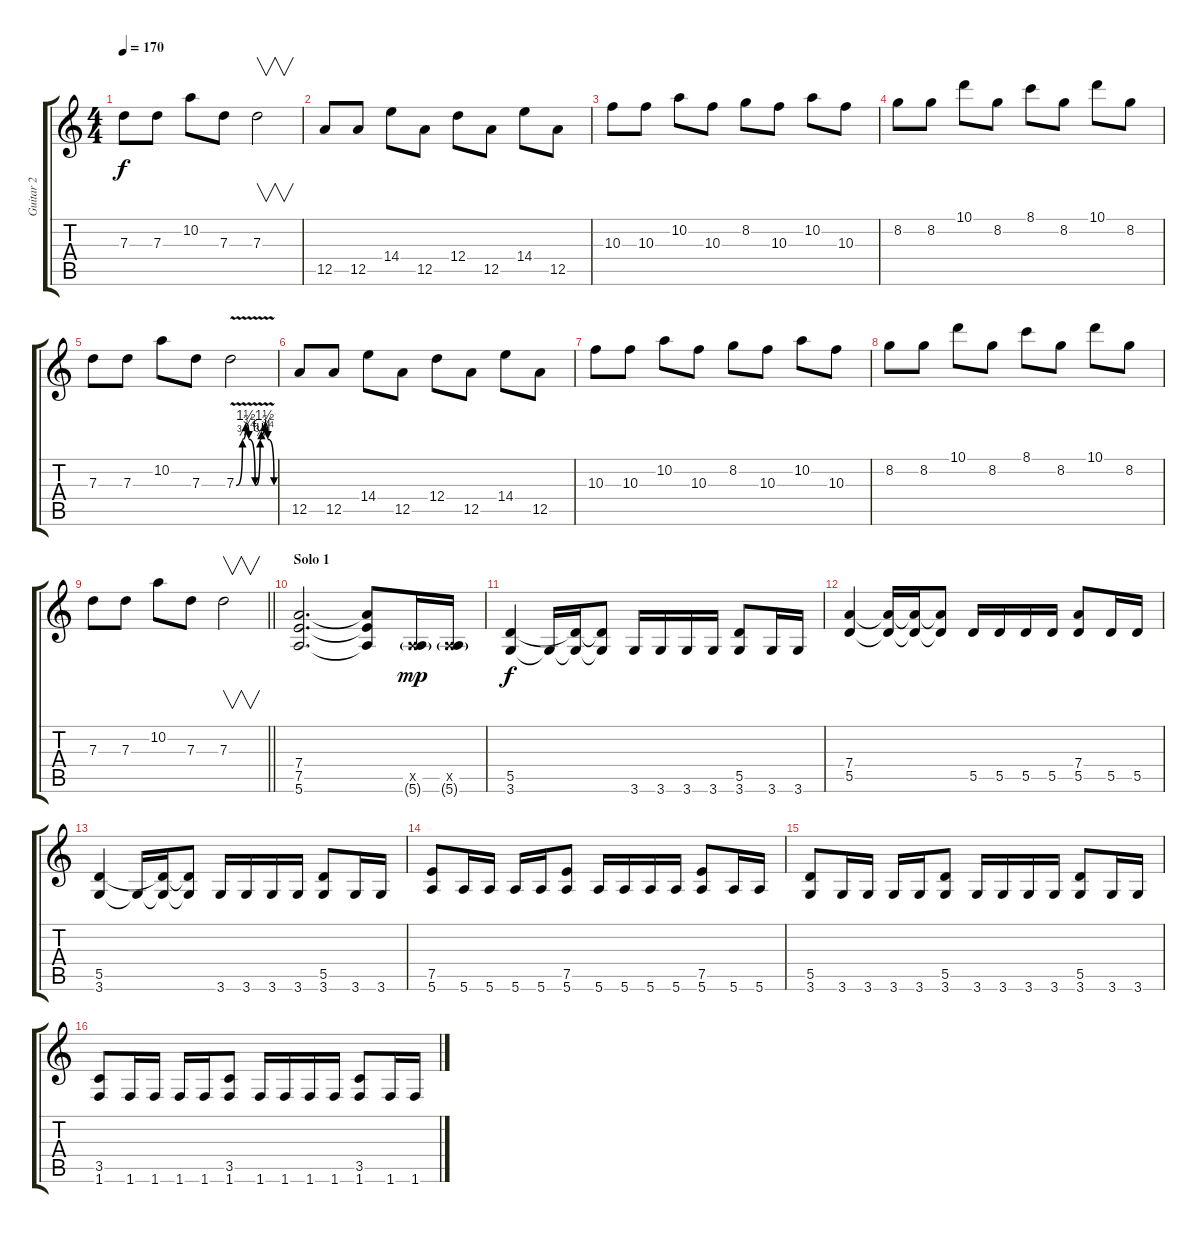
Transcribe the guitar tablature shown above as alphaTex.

\track ("Guitar 2" "Guitar 2") {instrument distortionguitar}
\staff {score tabs}
\tuning (E4 B3 G3 D3 A2 E2) {hide}
\ts (4 4)
\tempo 170
\clef g2
\ks c
7.3.8{dy f} 7.3.8 10.2.8 7.3.8 7.3.2{v instrument guitarharmonics} |
12.5.8{instrument distortionguitar} 12.5.8 14.4.8 12.5.8 12.4.8 12.5.8 14.4.8 12.5.8 |
10.3.8 10.3.8 10.2.8 10.3.8 8.2.8 10.3.8 10.2.8 10.3.8 |
8.2.8 8.2.8 10.1.8 8.2.8 8.1.8 8.2.8 10.1.8 8.2.8 |
7.3.8 7.3.8 10.2.8 7.3.8 7.3{be (custom 0 0 10 3 15 6 20 3 30 0 38 3 40 4 45 6 50 3 60 0) v}.2{instrument guitarharmonics} |
12.5.8{instrument distortionguitar} 12.5.8 14.4.8 12.5.8 12.4.8 12.5.8 14.4.8 12.5.8 |
10.3.8 10.3.8 10.2.8 10.3.8 8.2.8 10.3.8 10.2.8 10.3.8 |
8.2.8 8.2.8 10.1.8 8.2.8 8.1.8 8.2.8 10.1.8 8.2.8 |
\barLineRight lightlight
7.3.8 7.3.8 10.2.8 7.3.8 7.3.2{v instrument guitarharmonics} |
\section ("" "Solo 1")
(7.4 7.5 5.6).2{d instrument distortionguitar} (7.4{t} 7.5{t} 5.6{t}).8 (0.5{x} 5.6{g}).16{dy mp} (0.5{x} 5.6{g}).16 |
(5.5 3.6).4{dy f} 3.6{t}.16 (5.5{t} 3.6{t}).16 (5.5{t} 3.6{t}).8 3.6.16 3.6.16 3.6.16 3.6.16 (5.5 3.6).8 3.6.16 3.6.16 |
(7.4 5.5).4 (7.4{t} 5.5{t}).16 (7.4{t} 5.5{t}).16 (7.4{t} 5.5{t}).8 5.5.16 5.5.16 5.5.16 5.5.16 (7.4 5.5).8 5.5.16 5.5.16 |
(5.5 3.6).4 3.6{t}.16 (5.5{t} 3.6{t}).16 (5.5{t} 3.6{t}).8 3.6.16 3.6.16 3.6.16 3.6.16 (5.5 3.6).8 3.6.16 3.6.16 |
(7.5 5.6).8 5.6.16 5.6.16 5.6.16 5.6.16 (7.5 5.6).8 5.6.16 5.6.16 5.6.16 5.6.16 (7.5 5.6).8 5.6.16 5.6.16 |
(5.5 3.6).8 3.6.16 3.6.16 3.6.16 3.6.16 (5.5 3.6).8 3.6.16 3.6.16 3.6.16 3.6.16 (5.5 3.6).8 3.6.16 3.6.16 |
(3.5 1.6).8 1.6.16 1.6.16 1.6.16 1.6.16 (3.5 1.6).8 1.6.16 1.6.16 1.6.16 1.6.16 (3.5 1.6).8 1.6.16 1.6.16
